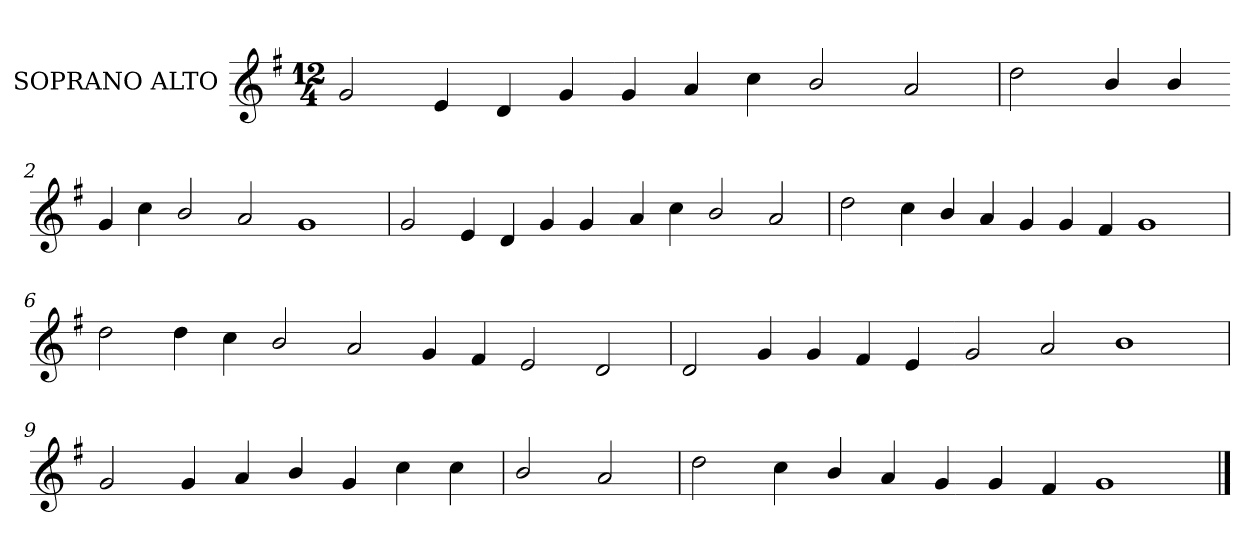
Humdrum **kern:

**kern
*part1
*staff1
*I"SOPRANO ALTO
*I'S. A.
!!LO:PB:g=z
*clefG2
*k[f#]
*G:
*M12/4
=
2gi/
4ei/
4di/
4gi/
4gi/
4ai/
4cci\
2bi/
2ai/
=1
2ddi\
4bi/
4bi/
!!LO:LB:g=z
=2-
4gi/
4cci\
2bi/
2ai/
1gi
=3
2gi/
4ei/
4di/
4gi/
4gi/
!!LO:LB:g=z
=4-
4ai/
4cci\
2bi/
2ai/
=5
2ddi\
4cci\
4bi/
4ai/
4gi/
4gi/
4f#i/
1gi
!!LO:LB:g=z
=6
2ddi\
4ddi\
4cci\
2bi/
2ai/
4gi/
4f#i/
2ei/
2di/
=7
2di/
4gi/
4gi/
4f#i/
4ei/
!!LO:LB:g=z
=8-
2gi/
2ai/
1bi
=9
2gi/
4gi/
4ai/
4bi/
4gi/
4cci\
4cci\
!!LO:LB:g=z
=10
2bi/
2ai/
=11
2ddi\
4cci\
4bi/
4ai/
4gi/
4gi/
4f#i/
1gi
==
*-
